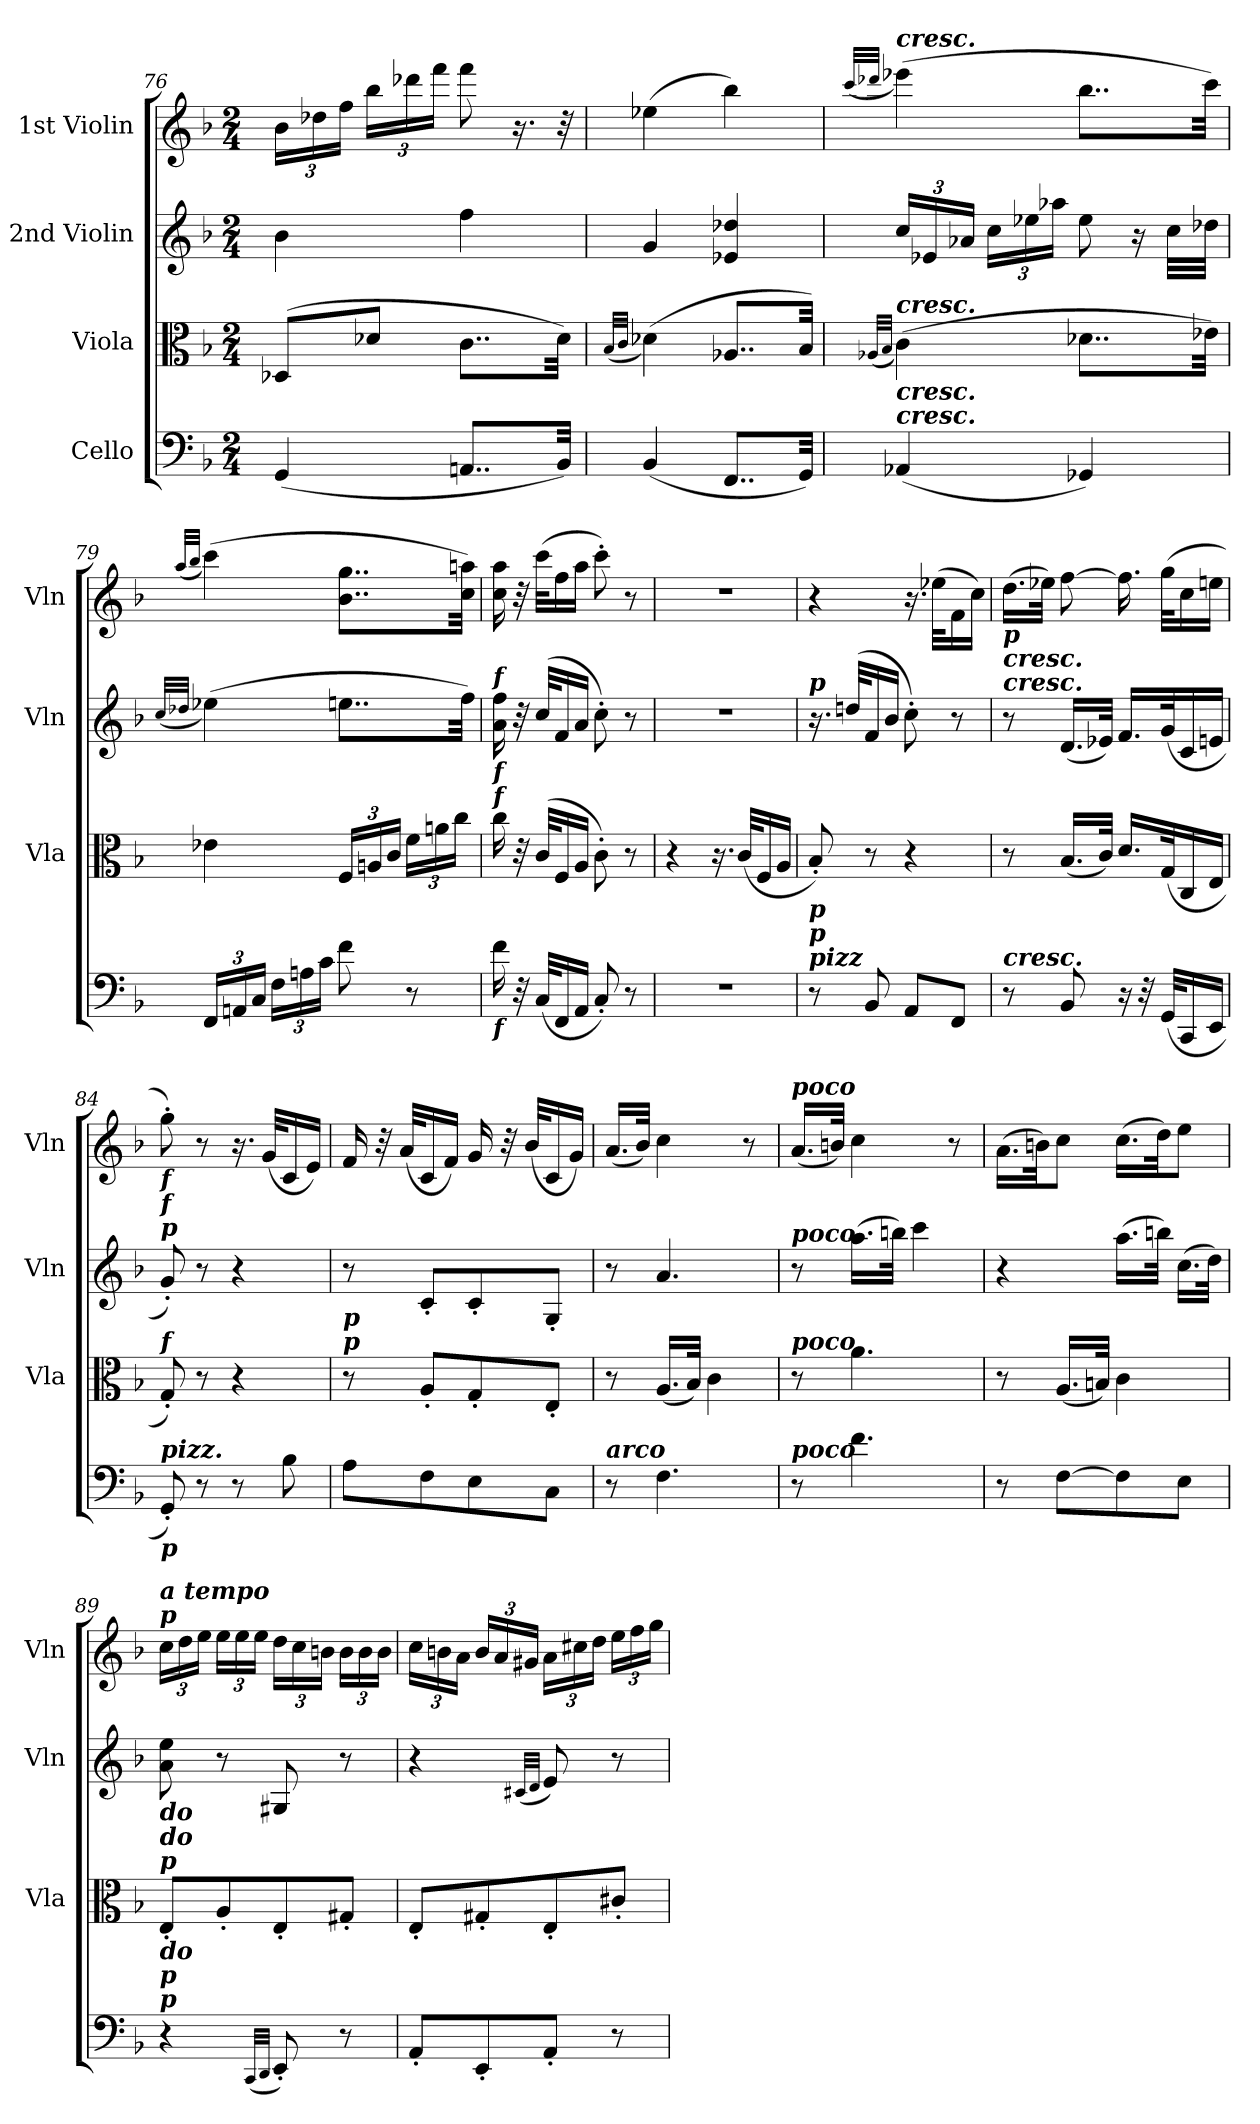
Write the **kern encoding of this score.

**kern	**kern	**kern	**kern
*part4	*part3	*part2	*part1
*staff4	*staff3	*staff2	*staff1
*I"Cello	*I"Viola	*I"2nd Violin	*I"1st Violin
*	*I'Vla	*I'Vln	*I'Vln
*clefF4	*clefC3	*clefG2	*clefG2
*k[b-]	*k[b-]	*k[b-]	*k[b-]
*F:	*F:	*F:	*F:
*M2/4	*M2/4	*M2/4	*M2/4
=76	=76	=76	=76
(4GG	(8D-XL	4b-	24b-LL
.	.	.	24dd-X
.	.	.	24ffJJ
.	8d-XJ	.	24bb-LL
.	.	.	24ddd-X
.	.	.	24fffJJ
8..AAnL	8..cL	4ff	8fff
.	.	.	16.r
32BB-Jkk)	32d-Jkk)	.	32r
=77	=77	=77	=77
.	(32qqB-/LLL	.	.
.	32qqc/JJJ	.	.
(4BB-	(4d-X)	4g	(4ee-X
8..FFL	8..A-XL	4e-X 4dd-X	4bb-)
32GGJkk)	32B-Jkk)	.	.
=78	=78	=78	=78
.	(32qqA-X/LLL	.	(32qqccc/LLL
.	32qqB-/JJJ	.	32qqddd-X/JJJ
!	!	!	!LO:TX:a:Bi:t=cresc.
!	!LO:TX:a:Bi:t=cresc.	!	!
!LO:TX:a:Bi:t=cresc.	!	!	!
!LO:TX:a:Bi:t=cresc.	!	!	!
(4AA-X	(4c)	24ccLL	(4eee-X)
.	.	24e-X	.
.	.	24a-XJJ	.
.	.	24ccLL	.
.	.	24ee-X	.
.	.	24aa-XJJ	.
4GG-X)	8..d-XL	8ee-	8..bb-L
.	.	16r	.
.	.	32ccLLL	.
.	32e-XJkk)	32dd-XJJJ	32cccJkk)
=79	=79	=79	=79
.	.	(32qqcc/LLL	(32qqaa/LLL
.	.	32qqdd-X/JJJ	32qqbb-/JJJ
24FFLL	4e-X	(4ee-X)	(4ccc)
24AAn	.	.	.
24CJJ	.	.	.
24FLL	.	.	.
24An	.	.	.
24cJJ	.	.	.
8f	24FLL	8..eenL	8..b- 8..ggL
.	24An	.	.
.	24cJJ	.	.
8r	24fLL	.	.
.	24an	.	.
.	24ccJJ	.	.
.	.	32ffJkk)	32cc 32aanJkk)
=80	=80	=80	=80
!	!	!LO:TX:a:Bi:t=f	!
!	!LO:TX:a:Bi:t=f	!	!
!	!LO:TX:a:Bi:t=f	!	!
!LO:TX:b:Bi:t=f	!	!	!
16f	16cc	16a 16ff	16cc 16aa
32r	32r	32r	32r
(32CKLL	(32cKLL	(32ccKLL	(32cccKLL
16FF	16F	16f	16ff
16AAJJ	16AJJ	16aJJ	16aaJJ
8C')	8c')	8cc')	8ccc')
8r	8r	8r	8r
=81	=81	=81	=81
2r	4r	2r	2r
.	16.r	.	.
.	(32cKLL	.	.
.	16F	.	.
.	16AJJ	.	.
=82	=82	=82	=82
!	!	!LO:TX:a:Bi:t=p	!
!LO:TX:a:Bi:t=pizz	!	!	!
!LO:TX:a:Bi:t=p	!	!	!
!LO:TX:a:Bi:t=p	!	!	!
8r	8B-')	16.r	4r
.	.	(32ddnKLL	.
8BB-	8r	16f	.
.	.	16b-JJ	.
8AAL	4r	8cc')	16.r
.	.	.	(32ee-XKLL
8FFJ	.	8r	16f
.	.	.	16ccJJ)
=83	=83	=83	=83
!	!	!LO:TX:a:Bi:t=cresc.	!
!	!	!LO:TX:a:Bi:t=cresc.	!
!	!	!LO:TX:a:Bi:t=p	!
!LO:TX:a:Bi:t=cresc.	!	!	!
8r	8r	8r	(16.ddLL
.	.	.	32ee-XJJk)
8BB-	(16.B-LL	(16.dLL	[8ff
.	32cJJk)	32e-XJJk)	.
16r	16.dLL	16.fLL	16.ff]
32r	.	.	.
(32GGKLL	(32GK	(32gK	(32ggKLL
16CC	16C	16c	16cc
16EEJJ	16EJJ	16enJJ	16eenJJ
=84	=84	=84	=84
!	!	!LO:TX:a:Bi:t=p	!
!	!	!LO:TX:a:Bi:t=f	!
!	!	!LO:TX:a:Bi:t=f	!
!	!LO:TX:a:Bi:t=f	!	!
!LO:TX:a:Bi:t=pizz.	!	!	!
!LO:TX:b:Bi:t=p	!	!	!
8GG')	8G')	8g')	8gg')
8r	8r	8r	8r
8r	4r	4r	16.r
.	.	.	(32gKLL
8B-	.	.	16c
.	.	.	16eJJ)
=85	=85	=85	=85
!	!LO:TX:a:Bi:t=p	!	!
!	!LO:TX:a:Bi:t=p	!	!
8AL	8r	8r	16f
.	.	.	32r
.	.	.	(32aKLL
8F	8A'L	8c'L	16c
.	.	.	16fJJ)
8E	8G'	8c'	16g
.	.	.	32r
.	.	.	(32b-KLL
8CJ	8E'J	8G'J	16c
.	.	.	16gJJ)
=86	=86	=86	=86
!LO:TX:a:Bi:t=arco	!	!	!
8r	8r	8r	(16.aLL
.	.	.	32b-JJk)
4.F	(16.ALL	4.a	4cc
.	32B-JJk)	.	.
.	4c	.	.
.	.	.	8r
=87	=87	=87	=87
!	!	!	!LO:TX:a:Bi:t=poco
!	!	!LO:TX:a:Bi:t=poco	!
!	!LO:TX:a:Bi:t=poco	!	!
!LO:TX:a:Bi:t=poco	!	!	!
8r	8r	8r	(16.aLL
.	.	.	32bnJJk)
4.f	4.a	(16.aaLL	4cc
.	.	32bbnJJk)	.
.	.	4ccc	.
.	.	.	8r
=88	=88	=88	=88
8r	8r	4r	(16.aLL
.	.	.	32bnJK)
[8FL	(16.ALL	.	8ccJ
.	32BnJJk)	.	.
8F]	4c	(16.aaLL	(16.ccLL
.	.	32bbnJJk)	32ddJK)
8EJ	.	(16.ccLL	8eeJ
.	.	32ddJJk)	.
=89	=89	=89	=89
!	!	!	!LO:TX:a:Bi:t=p
!	!	!	!LO:TX:a:Bi:t=a tempo
!	!LO:TX:a:Bi:t=p	!	!
!	!LO:TX:a:Bi:t=do	!	!
!	!LO:TX:a:Bi:t=do	!	!
!LO:TX:a:Bi:t=p	!	!	!
!LO:TX:a:Bi:t=p	!	!	!
!LO:TX:a:Bi:t=do	!	!	!
4r	8E'L	8a 8ee	24ccLL
.	.	.	24dd
.	.	.	24eeJJ
.	8A'	8r	24eeLL
.	.	.	24ee
.	.	.	24eeJJ
(32qqCC/LLL	.	.	.
32qqDD/JJJ	.	.	.
8EE')	8E'	8G#X	24ddLL
.	.	.	24cc
.	.	.	24bnJJ
8r	8G#X'J	8r	24bLL
.	.	.	24b
.	.	.	24bJJ
=90	=90	=90	=90
8AA'L	8E'L	4r	24ccLL
.	.	.	24bn
.	.	.	24aJJ
8EE'	8G#X'	.	24bLL
.	.	.	24a
.	.	.	24g#XJJ
.	.	(32qqc#X/LLL	.
.	.	32qqd/JJJ	.
8AA'J	8E'	8e)	24aLL
.	.	.	24cc#X
.	.	.	24ddJJ
8r	8c#X'J	8r	24eeLL
.	.	.	24ff
.	.	.	24ggJJ
=	=	=	=
*-	*-	*-	*-
